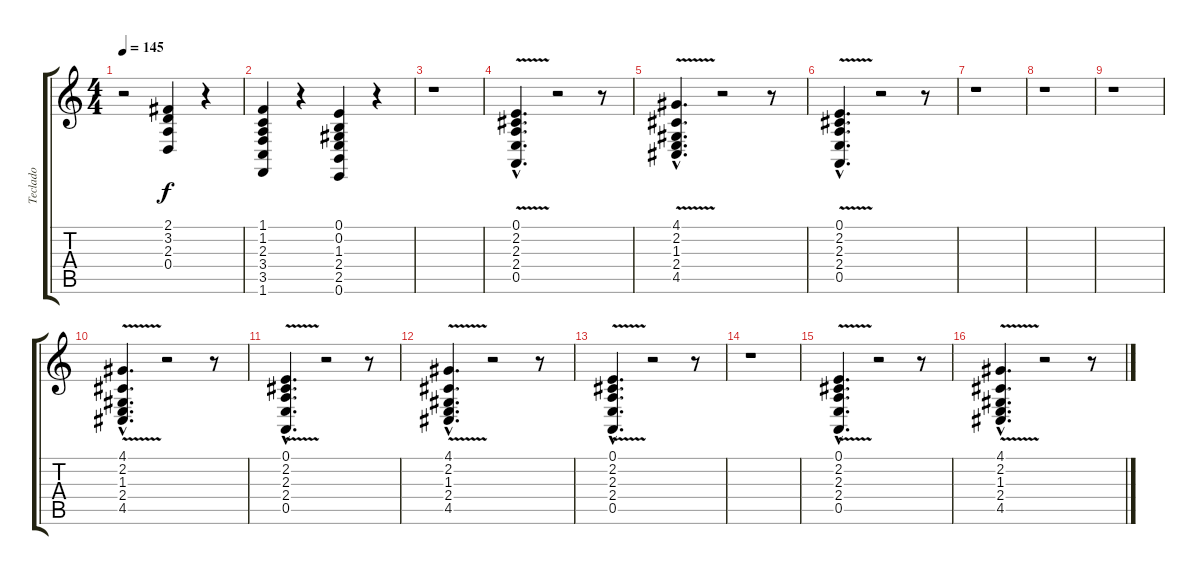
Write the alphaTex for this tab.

\track ("Teclado" "Teclado") {instrument electricgrandpiano}
\staff {score tabs}
\tuning (E4 B3 G3 D3 A2 E2) {hide}
\ts (4 4)
\tempo 145
\clef g2
\ks c
r.2{dy f} (2.1 3.2 2.3 0.4).4 r.4 |
(1.1 1.2 2.3 3.4 3.5 1.6).4 r.4 (0.1 0.2 1.3 2.4 2.5 0.6).4 r.4 |
r.1{volume 8} |
(0.1{v hac} 2.2{hac} 2.3{hac} 2.4{hac} 0.5{hac}).4{d} r.2 r.8 |
(4.1{v hac} 2.2{hac} 1.3{hac} 2.4{hac} 4.5{hac}).4{d} r.2 r.8 |
(0.1{v hac} 2.2{hac} 2.3{hac} 2.4{hac} 0.5{hac}).4{d} r.2 r.8 |
r.1 |
r.1 |
r.1 |
(4.1{v hac} 2.2{hac} 1.3{hac} 2.4{hac} 4.5{hac}).4{d} r.2 r.8 |
(0.1{v hac} 2.2{hac} 2.3{hac} 2.4{hac} 0.5{hac}).4{d} r.2 r.8 |
(4.1{v hac} 2.2{hac} 1.3{hac} 2.4{hac} 4.5{hac}).4{d} r.2 r.8 |
(0.1{v hac} 2.2{hac} 2.3{hac} 2.4{hac} 0.5{hac}).4{d} r.2 r.8 |
r.1{volume 8} |
(0.1{v hac} 2.2{hac} 2.3{hac} 2.4{hac} 0.5{hac}).4{d} r.2 r.8 |
(4.1{v hac} 2.2{hac} 1.3{hac} 2.4{hac} 4.5{hac}).4{d} r.2 r.8
